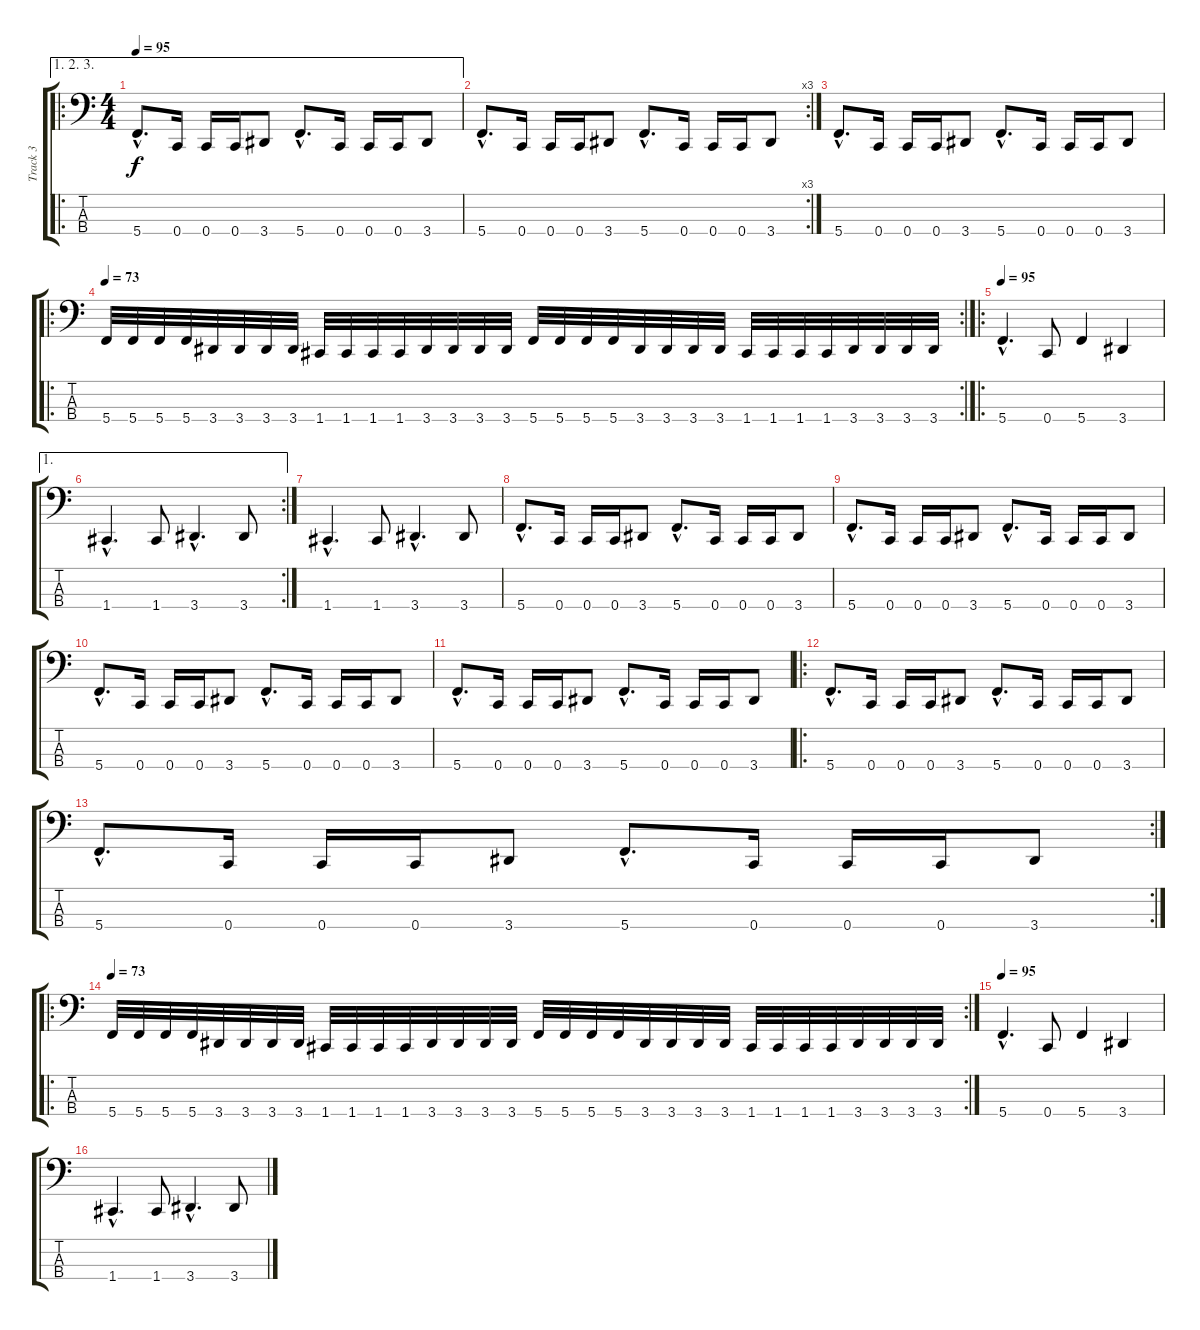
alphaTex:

\track ("Track 3" "Track 3") {instrument electricbasspick}
\staff {score tabs}
\tuning (F2 C2 G1 C1) {hide}
\ae (1 2 3)
\ro
\ts (4 4)
\tempo 95
\clef f4
\ks c
5.4{hac}.8{d dy f} 0.4.16 0.4.16 0.4.16 3.4.8 5.4{hac}.8{d} 0.4.16 0.4.16 0.4.16 3.4.8 |
\rc 3
5.4{hac}.8{d} 0.4.16 0.4.16 0.4.16 3.4.8 5.4{hac}.8{d} 0.4.16 0.4.16 0.4.16 3.4.8 |
5.4{hac}.8{d} 0.4.16 0.4.16 0.4.16 3.4.8 5.4{hac}.8{d} 0.4.16 0.4.16 0.4.16 3.4.8 |
\ro
\rc 2
\tempo 73
5.4.32 5.4.32 5.4.32 5.4.32 3.4.32 3.4.32 3.4.32 3.4.32 1.4.32 1.4.32 1.4.32 1.4.32 3.4.32 3.4.32 3.4.32 3.4.32 5.4.32 5.4.32 5.4.32 5.4.32 3.4.32 3.4.32 3.4.32 3.4.32 1.4.32 1.4.32 1.4.32 1.4.32 3.4.32 3.4.32 3.4.32 3.4.32 |
\ro
\tempo 95
5.4{hac}.4{d} 0.4.8 5.4.4 3.4.4 |
\ae 1
\rc 2
1.4{hac}.4{d} 1.4.8 3.4{hac}.4{d} 3.4.8 |
1.4{hac}.4{d} 1.4.8 3.4{hac}.4{d} 3.4.8 |
5.4{hac}.8{d} 0.4.16 0.4.16 0.4.16 3.4.8 5.4{hac}.8{d} 0.4.16 0.4.16 0.4.16 3.4.8 |
5.4{hac}.8{d} 0.4.16 0.4.16 0.4.16 3.4.8 5.4{hac}.8{d} 0.4.16 0.4.16 0.4.16 3.4.8 |
5.4{hac}.8{d} 0.4.16 0.4.16 0.4.16 3.4.8 5.4{hac}.8{d} 0.4.16 0.4.16 0.4.16 3.4.8 |
5.4{hac}.8{d} 0.4.16 0.4.16 0.4.16 3.4.8 5.4{hac}.8{d} 0.4.16 0.4.16 0.4.16 3.4.8 |
\ro
5.4{hac}.8{d} 0.4.16 0.4.16 0.4.16 3.4.8 5.4{hac}.8{d} 0.4.16 0.4.16 0.4.16 3.4.8 |
\rc 2
5.4{hac}.8{d} 0.4.16 0.4.16 0.4.16 3.4.8 5.4{hac}.8{d} 0.4.16 0.4.16 0.4.16 3.4.8 |
\ro
\rc 2
\tempo 73
5.4.32 5.4.32 5.4.32 5.4.32 3.4.32 3.4.32 3.4.32 3.4.32 1.4.32 1.4.32 1.4.32 1.4.32 3.4.32 3.4.32 3.4.32 3.4.32 5.4.32 5.4.32 5.4.32 5.4.32 3.4.32 3.4.32 3.4.32 3.4.32 1.4.32 1.4.32 1.4.32 1.4.32 3.4.32 3.4.32 3.4.32 3.4.32 |
\tempo 95
5.4{hac}.4{d} 0.4.8 5.4.4 3.4.4 |
1.4{hac}.4{d} 1.4.8 3.4{hac}.4{d} 3.4.8
